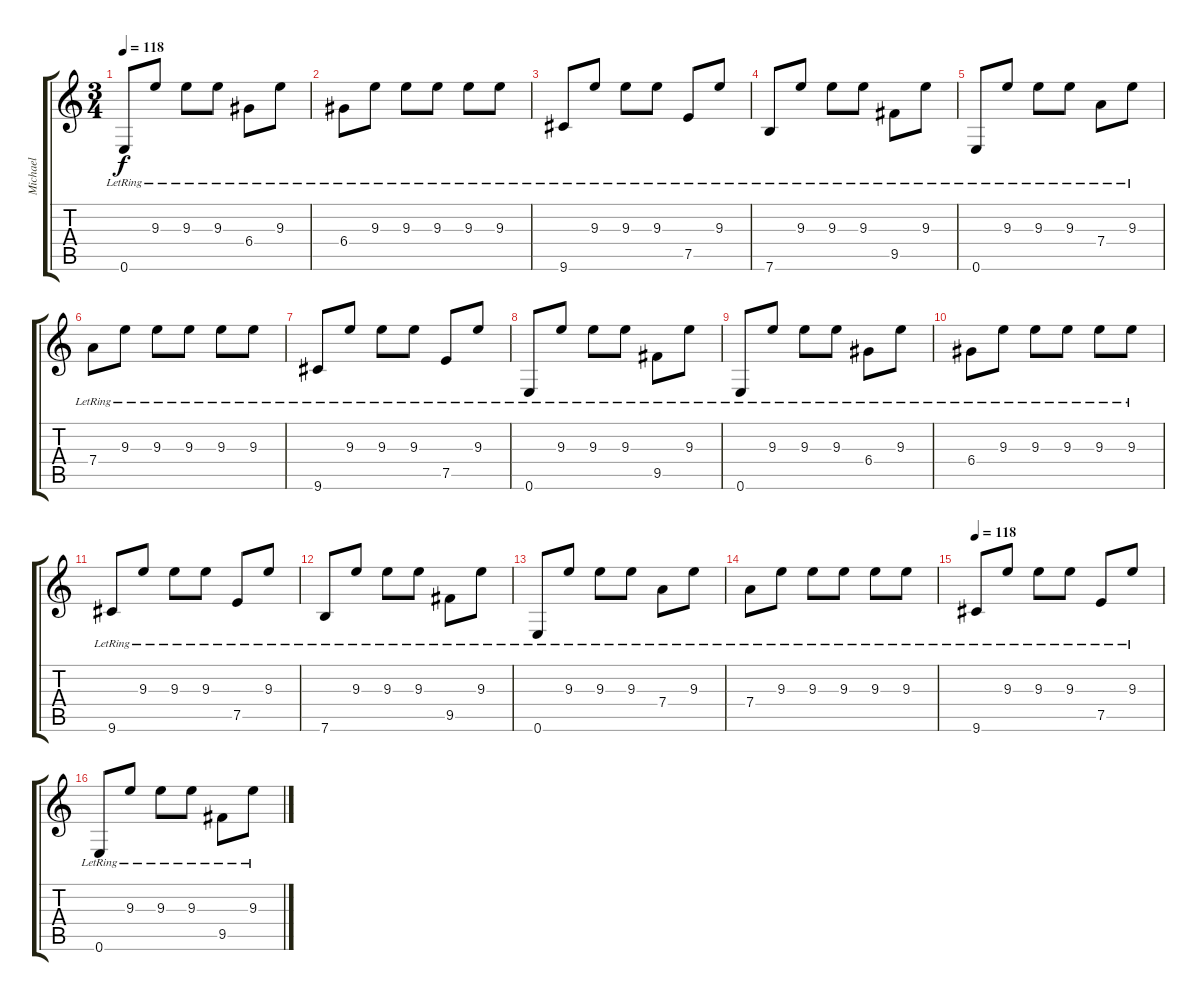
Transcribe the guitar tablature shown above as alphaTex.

\track ("Michael" "Michael") {instrument acousticguitarsteel}
\staff {score tabs}
\tuning (E4 B3 G3 D3 A2 E2) {hide}
\ts (3 4)
\tempo 118
\clef g2
\ks c
0.6{lr}.8{dy f} 9.3{lr}.8 9.3{lr}.8 9.3{lr}.8 6.4{lr}.8 9.3{lr}.8 |
6.4{lr}.8 9.3{lr}.8 9.3{lr}.8 9.3{lr}.8 9.3{lr}.8 9.3{lr}.8 |
9.6{lr}.8 9.3{lr}.8 9.3{lr}.8 9.3{lr}.8 7.5{lr}.8 9.3{lr}.8 |
7.6{lr}.8 9.3{lr}.8 9.3{lr}.8 9.3{lr}.8 9.5{lr}.8 9.3{lr}.8 |
0.6{lr}.8 9.3{lr}.8 9.3{lr}.8 9.3{lr}.8 7.4{lr}.8 9.3{lr}.8 |
7.4{lr}.8 9.3{lr}.8 9.3{lr}.8 9.3{lr}.8 9.3{lr}.8 9.3{lr}.8 |
9.6{lr}.8 9.3{lr}.8 9.3{lr}.8 9.3{lr}.8 7.5{lr}.8 9.3{lr}.8 |
0.6{lr}.8 9.3{lr}.8 9.3{lr}.8 9.3{lr}.8 9.5{lr}.8 9.3{lr}.8 |
0.6{lr}.8 9.3{lr}.8 9.3{lr}.8 9.3{lr}.8 6.4{lr}.8 9.3{lr}.8 |
6.4{lr}.8 9.3{lr}.8 9.3{lr}.8 9.3{lr}.8 9.3{lr}.8 9.3{lr}.8 |
9.6{lr}.8 9.3{lr}.8 9.3{lr}.8 9.3{lr}.8 7.5{lr}.8 9.3{lr}.8 |
7.6{lr}.8 9.3{lr}.8 9.3{lr}.8 9.3{lr}.8 9.5{lr}.8 9.3{lr}.8 |
0.6{lr}.8 9.3{lr}.8 9.3{lr}.8 9.3{lr}.8 7.4{lr}.8 9.3{lr}.8 |
7.4{lr}.8 9.3{lr}.8 9.3{lr}.8 9.3{lr}.8 9.3{lr}.8 9.3{lr}.8 |
\tempo 118
9.6{lr}.8 9.3{lr}.8 9.3{lr}.8 9.3{lr}.8 7.5{lr}.8 9.3{lr}.8 |
0.6{lr}.8 9.3{lr}.8 9.3{lr}.8 9.3{lr}.8 9.5{lr}.8 9.3{lr}.8
